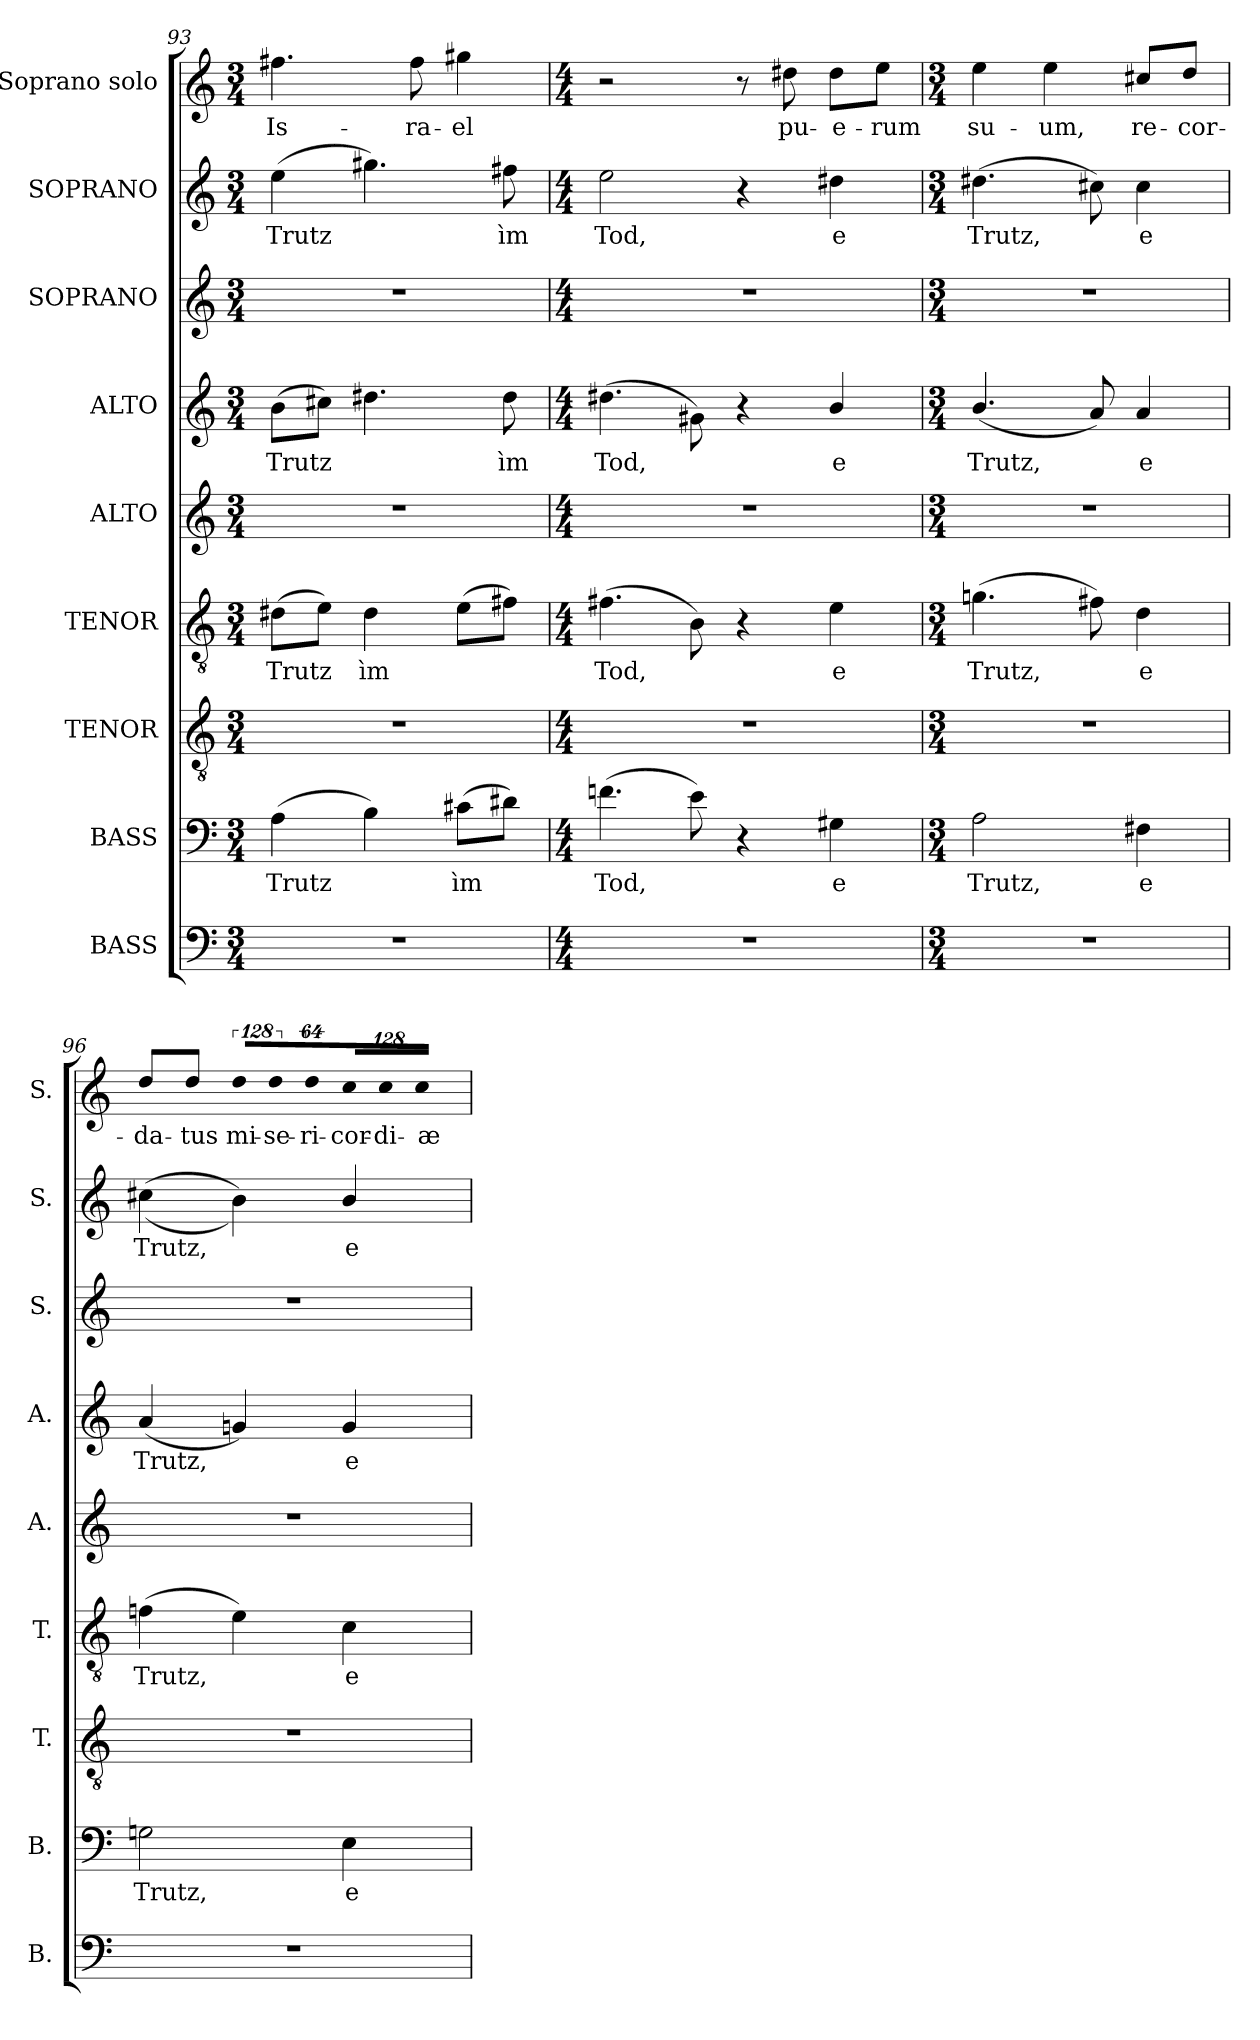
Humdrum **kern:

**kern	**kern	**text	**kern	**kern	**text	**kern	**kern	**text	**kern	**kern	**text	**kern	**text
*part9	*part8	*part8	*part7	*part6	*part6	*part5	*part4	*part4	*part3	*part2	*part2	*part1	*part1
*staff9	*staff8	*staff8	*staff7	*staff6	*staff6	*staff5	*staff4	*staff4	*staff3	*staff2	*staff2	*staff1	*staff1
*I"BASS	*I"BASS	*	*I"TENOR	*I"TENOR	*	*I"ALTO	*I"ALTO	*	*I"SOPRANO	*I"SOPRANO	*	*I"Soprano solo	*
*I'B.	*I'B.	*	*I'T.	*I'T.	*	*I'A.	*I'A.	*	*I'S.	*I'S.	*	*I'S.	*
*clefF4	*clefF4	*	*clefGv2	*clefGv2	*	*clefG2	*clefG2	*	*clefG2	*clefG2	*	*clefG2	*
*	*	*	*ITrd7c12	*ITrd7c12	*	*	*	*	*	*	*	*	*
*k[]	*k[]	*	*k[]	*k[]	*	*k[]	*k[]	*	*k[]	*k[]	*	*k[]	*
*M3/4	*M3/4	*	*M3/4	*M3/4	*	*M3/4	*M3/4	*	*M3/4	*M3/4	*	*M3/4	*
=93	=93	=93	=93	=93	=93	=93	=93	=93	=93	=93	=93	=93	=93
!LO:N:vis=1	!	!	!	!	!	!	!	!	!	!	!	!	!
!	!	!LO:LY:b:color=#000000	!LO:N:vis=1	!	!	!	!	!	!	!	!	!	!
!	!	!	!	!	!LO:LY:b:color=#000000	!LO:N:vis=1	!	!	!	!	!	!	!
!	!	!	!	!	!	!	!	!LO:LY:b:color=#000000	!LO:N:vis=1	!	!	!	!
!	!	!	!	!	!	!	!	!	!	!	!LO:LY:b:color=#000000	!	!
!	!	!	!	!	!	!	!	!	!	!	!	!	!LO:LY:b:color=#000000
2.r	(4Ai\	Trutz	2.r	(8D#Xi\L	Trutz	2.r	(8bi\L	Trutz	2.r	(4eei\	Trutz	4.ff#Xi\	Is-
.	.	.	.	8Ei\J)	.	.	8cc#Xi\J)	.	.	.	.	.	.
!	!	!	!	!	!LO:LY:b:color=#000000	!	!	!	!	!	!	!	!
.	4Bi\)	.	.	4D#i\	ìm	.	4.dd#Xi\	.	.	4.gg#Xi\)	.	.	.
!	!	!	!	!	!	!	!	!	!	!	!	!	!LO:LY:b:color=#000000
.	.	.	.	.	.	.	.	.	.	.	.	8ff#i\	-ra-
!	!	!LO:LY:b:color=#000000	!	!	!	!	!	!	!	!	!	!	!
!	!	!	!	!	!	!	!	!	!	!	!	!	!LO:LY:b:color=#000000
.	(8c#Xi\L	ìm	.	(8Ei\L	.	.	.	.	.	.	.	4gg#Xi\	-el
!	!	!	!	!	!	!	!	!LO:LY:b:color=#000000	!	!	!	!	!
!	!	!	!	!	!	!	!	!	!	!	!LO:LY:b:color=#000000	!	!
.	8d#Xi\J)	.	.	8F#Xi\J)	.	.	8dd#i\	ìm	.	8ff#Xi\	ìm	.	.
=94	=94	=94	=94	=94	=94	=94	=94	=94	=94	=94	=94	=94	=94
*M4/4	*M4/4	*	*M4/4	*M4/4	*	*M4/4	*M4/4	*	*M4/4	*M4/4	*	*M4/4	*
!	!	!LO:LY:b:color=#000000	!	!	!	!	!	!	!	!	!	!	!
!	!	!	!	!	!LO:LY:b:color=#000000	!	!	!	!	!	!	!	!
!	!	!	!	!	!	!	!	!LO:LY:b:color=#000000	!	!	!	!	!
!	!	!	!	!	!	!	!	!	!	!	!LO:LY:b:color=#000000	!	!
1r	(4.fni\	Tod,	1r	(4.F#Xi\	Tod,	1r	(4.dd#Xi\	Tod,	1r	2eei\	Tod,	2r	.
.	8ei\)	.	.	8BBi\)	.	.	8g#Xi\)	.	.	.	.	.	.
.	4r	.	.	4r	.	.	4r	.	.	4r	.	8r	.
!	!	!	!	!	!	!	!	!	!	!	!	!	!LO:LY:b:color=#000000
.	.	.	.	.	.	.	.	.	.	.	.	8dd#Xi\	pu-
!	!	!LO:LY:b:color=#000000	!	!	!	!	!	!	!	!	!	!	!
!	!	!	!	!	!LO:LY:b:color=#000000	!	!	!	!	!	!	!	!
!	!	!	!	!	!	!	!	!LO:LY:b:color=#000000	!	!	!	!	!
!	!	!	!	!	!	!	!	!	!	!	!LO:LY:b:color=#000000	!	!
!	!	!	!	!	!	!	!	!	!	!	!	!	!LO:LY:b:color=#000000
.	4G#Xi\	e	.	4Ei\	e	.	4bi/	e	.	4dd#Xi\	e	8dd#i\L	-e-
!	!	!	!	!	!	!	!	!	!	!	!	!	!LO:LY:b:color=#000000
.	.	.	.	.	.	.	.	.	.	.	.	8eei\J	-rum
=95	=95	=95	=95	=95	=95	=95	=95	=95	=95	=95	=95	=95	=95
*M3/4	*M3/4	*	*M3/4	*M3/4	*	*M3/4	*M3/4	*	*M3/4	*M3/4	*	*M3/4	*
!LO:N:vis=1	!	!	!	!	!	!	!	!	!	!	!	!	!
!	!	!LO:LY:b:color=#000000	!LO:N:vis=1	!	!	!	!	!	!	!	!	!	!
!	!	!	!	!	!LO:LY:b:color=#000000	!LO:N:vis=1	!	!	!	!	!	!	!
!	!	!	!	!	!	!	!	!LO:LY:b:color=#000000	!LO:N:vis=1	!	!	!	!
!	!	!	!	!	!	!	!	!	!	!	!LO:LY:b:color=#000000	!	!
!	!	!	!	!	!	!	!	!	!	!	!	!	!LO:LY:b:color=#000000
2.r	2Ai\	Trutz,	2.r	(4.Gni\	Trutz,	2.r	(4.bi/	Trutz,	2.r	(4.dd#Xi\	Trutz,	4eei\	su-
!	!	!	!	!	!	!	!	!	!	!	!	!	!LO:LY:b:color=#000000
.	.	.	.	.	.	.	.	.	.	.	.	4eei\	-um,
.	.	.	.	8F#Xi\)	.	.	8ai/)	.	.	8cc#Xi\)	.	.	.
!	!	!LO:LY:b:color=#000000	!	!	!	!	!	!	!	!	!	!	!
!	!	!	!	!	!LO:LY:b:color=#000000	!	!	!	!	!	!	!	!
!	!	!	!	!	!	!	!	!LO:LY:b:color=#000000	!	!	!	!	!
!	!	!	!	!	!	!	!	!	!	!	!LO:LY:b:color=#000000	!	!
!	!	!	!	!	!	!	!	!	!	!	!	!	!LO:LY:b:color=#000000
.	4F#Xi\	e	.	4Di\	e	.	4ai/	e	.	4cc#i\	e	8cc#Xi/L	re-
!	!	!	!	!	!	!	!	!	!	!	!	!	!LO:LY:b:color=#000000
.	.	.	.	.	.	.	.	.	.	.	.	8ddi/J	-cor-
=96	=96	=96	=96	=96	=96	=96	=96	=96	=96	=96	=96	=96	=96
!LO:N:vis=1	!	!	!	!	!	!	!	!	!	!	!	!	!
!	!	!LO:LY:b:color=#000000	!LO:N:vis=1	!	!	!	!	!	!	!	!	!	!
!	!	!	!	!	!LO:LY:b:color=#000000	!LO:N:vis=1	!	!	!	!	!	!	!
!	!	!	!	!	!	!	!	!LO:LY:b:color=#000000	!LO:N:vis=1	!	!	!	!
!	!	!	!	!	!	!	!	!	!	!	!LO:LY:b:color=#000000	!	!
!	!	!	!	!	!	!	!	!	!	!	!	!	!LO:LY:b:color=#000000
2.r	2Gni\	Trutz,	2.r	(4Fni\	Trutz,	2.r	(4ai/	Trutz,	2.r	((4cc#Xi\	Trutz,	8ddi/L	-da-
!	!	!	!	!	!	!	!	!	!	!	!	!	!LO:LY:b:color=#000000
.	.	.	.	.	.	.	.	.	.	.	.	8ddi/J	-tus
!	!	!	!	!	!	!	!	!	!	!	!	!LO:N:vis=8	!
!	!	!	!	!	!	!	!	!	!	!	!	!	!LO:LY:b:color=#000000
.	.	.	.	4Ei\)	.	.	4gni/)	.	.	4bi\))	.	1024%85ddi/L	mi-
!	!	!	!	!	!	!	!	!	!	!	!	!LO:N:vis=8	!
!	!	!	!	!	!	!	!	!	!	!	!	!	!LO:LY:b:color=#000000
.	.	.	.	.	.	.	.	.	.	.	.	1024%85ddi/	-se-
!	!	!	!	!	!	!	!	!	!	!	!	!LO:N:vis=8	!
!	!	!	!	!	!	!	!	!	!	!	!	!	!LO:LY:b:color=#000000
.	.	.	.	.	.	.	.	.	.	.	.	512%43ddi/J	-ri-
!	!	!LO:LY:b:color=#000000	!	!	!	!	!	!	!	!	!	!	!
!	!	!	!	!	!LO:LY:b:color=#000000	!	!	!	!	!	!	!	!
!	!	!	!	!	!	!	!	!LO:LY:b:color=#000000	!	!	!	!	!
!	!	!	!	!	!	!	!	!	!	!	!LO:LY:b:color=#000000	!LO:N:vis=8	!
!	!	!	!	!	!	!	!	!	!	!	!	!	!LO:LY:b:color=#000000
.	4Ei\	e	.	4Ci\	e	.	4gi/	e	.	4bi/	e	1024%85cci/L	-cor-
!	!	!	!	!	!	!	!	!	!	!	!	!LO:N:vis=8	!
!	!	!	!	!	!	!	!	!	!	!	!	!	!LO:LY:b:color=#000000
.	.	.	.	.	.	.	.	.	.	.	.	1024%85cci/	-di-
!	!	!	!	!	!	!	!	!	!	!	!	!LO:N:vis=8	!
!	!	!	!	!	!	!	!	!	!	!	!	!	!LO:LY:b:color=#000000
.	.	.	.	.	.	.	.	.	.	.	.	512%43cci/J	-æ
=	=	=	=	=	=	=	=	=	=	=	=	=	=
*-	*-	*-	*-	*-	*-	*-	*-	*-	*-	*-	*-	*-	*-
